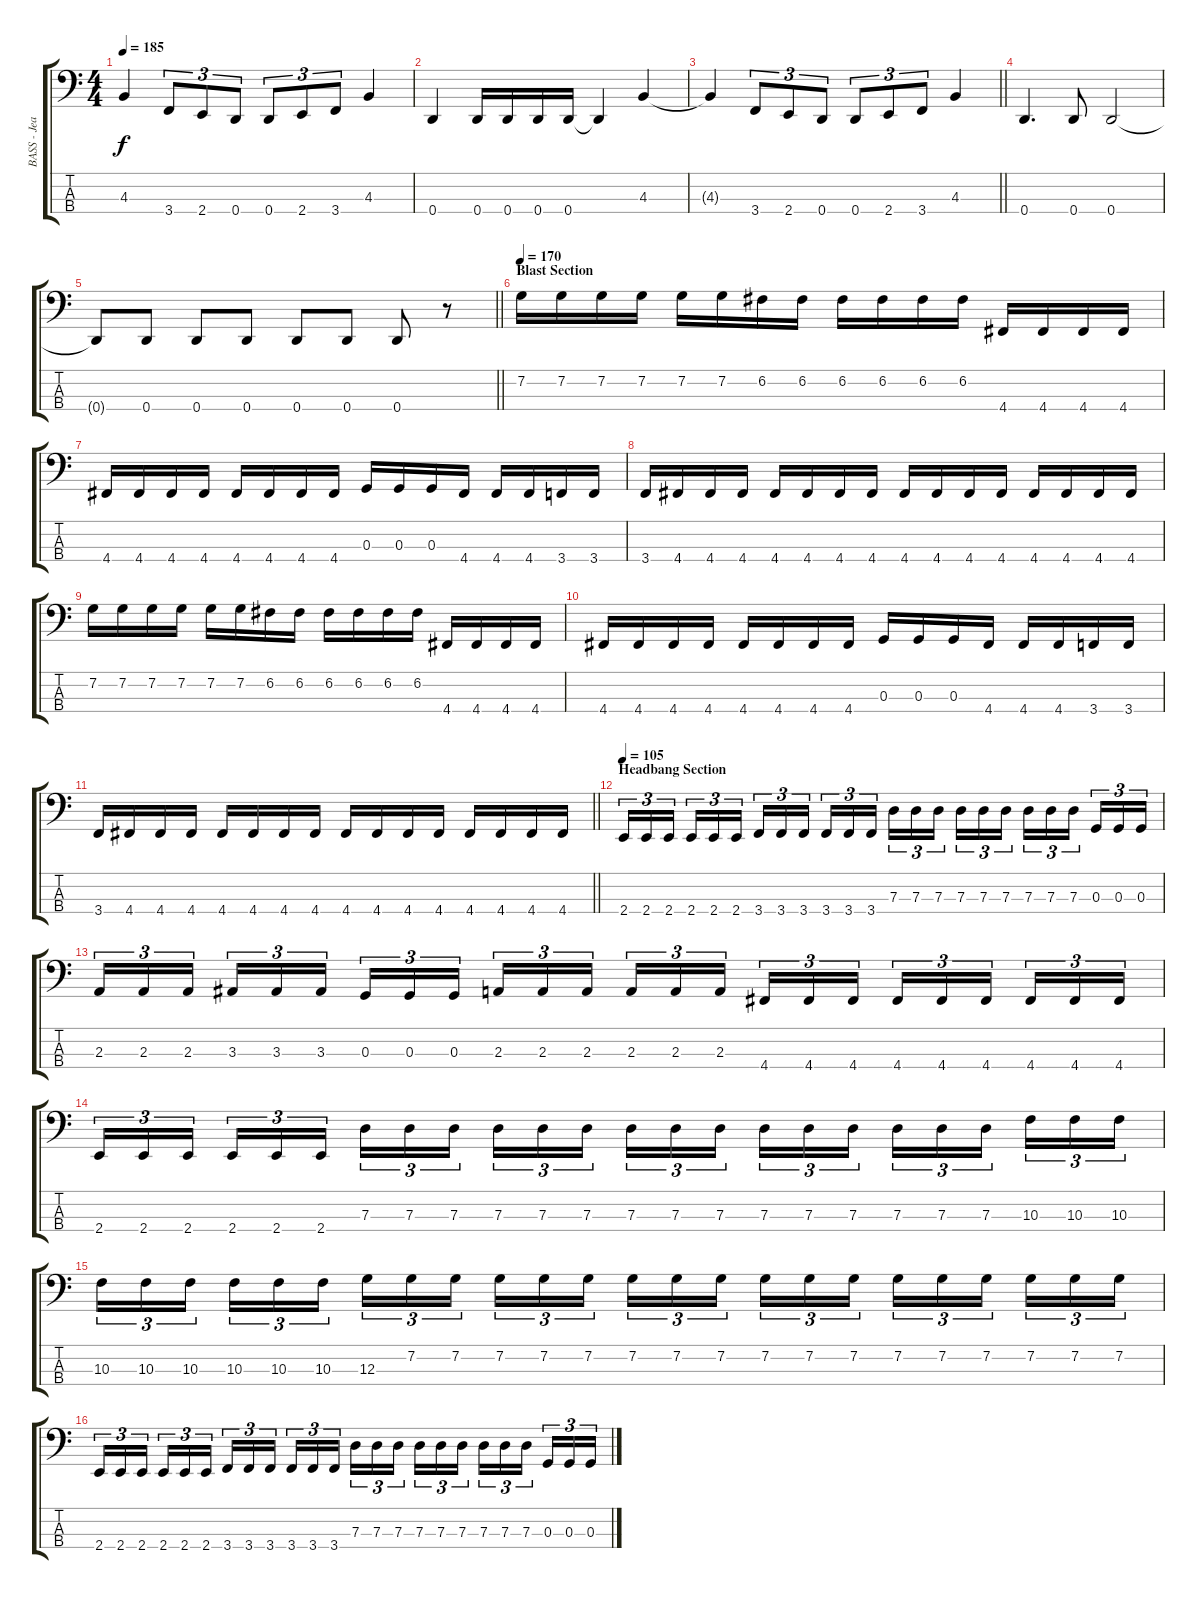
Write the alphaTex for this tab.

\track ("BASS - Jean Michel Labadie" "BASS - Jea") {instrument electricbasspick}
\staff {score tabs}
\tuning (F2 C2 G1 D1) {hide}
\ts (4 4)
\tempo 185
\clef f4
\ks c
4.3{t}.4{dy f} 3.4.8{tu (3 2)} 2.4.8{tu (3 2)} 0.4.8{tu (3 2)} 0.4.8{tu (3 2)} 2.4.8{tu (3 2)} 3.4.8{tu (3 2)} 4.3.4 |
0.4.4 0.4.16 0.4.16 0.4.16 0.4.16 0.4{t}.4 4.3.4 |
\barLineRight lightlight
4.3{t}.4 3.4.8{tu (3 2)} 2.4.8{tu (3 2)} 0.4.8{tu (3 2)} 0.4.8{tu (3 2)} 2.4.8{tu (3 2)} 3.4.8{tu (3 2)} 4.3.4 |
0.4.4{d} 0.4.8 0.4.2 |
\barLineRight lightlight
0.4{t}.8 0.4.8 0.4.8 0.4.8 0.4.8 0.4.8 0.4.8 r.8 |
\section ("" "Blast Section")
\tempo 170
7.2.16 7.2.16 7.2.16 7.2.16 7.2.16 7.2.16 6.2.16 6.2.16 6.2.16 6.2.16 6.2.16 6.2.16 4.4.16 4.4.16 4.4.16 4.4.16 |
4.4.16 4.4.16 4.4.16 4.4.16 4.4.16 4.4.16 4.4.16 4.4.16 0.3.16 0.3.16 0.3.16 4.4.16 4.4.16 4.4.16 3.4.16 3.4.16 |
3.4.16 4.4.16 4.4.16 4.4.16 4.4.16 4.4.16 4.4.16 4.4.16 4.4.16 4.4.16 4.4.16 4.4.16 4.4.16 4.4.16 4.4.16 4.4.16 |
7.2.16 7.2.16 7.2.16 7.2.16 7.2.16 7.2.16 6.2.16 6.2.16 6.2.16 6.2.16 6.2.16 6.2.16 4.4.16 4.4.16 4.4.16 4.4.16 |
4.4.16 4.4.16 4.4.16 4.4.16 4.4.16 4.4.16 4.4.16 4.4.16 0.3.16 0.3.16 0.3.16 4.4.16 4.4.16 4.4.16 3.4.16 3.4.16 |
\barLineRight lightlight
3.4.16 4.4.16 4.4.16 4.4.16 4.4.16 4.4.16 4.4.16 4.4.16 4.4.16 4.4.16 4.4.16 4.4.16 4.4.16 4.4.16 4.4.16 4.4.16 |
\section ("" "Headbang Section")
\tempo 105
2.4.16{tu (3 2)} 2.4.16{tu (3 2)} 2.4.16{tu (3 2) beam splitsecondary} 2.4.16{tu (3 2)} 2.4.16{tu (3 2)} 2.4.16{tu (3 2)} 3.4.16{tu (3 2)} 3.4.16{tu (3 2)} 3.4.16{tu (3 2) beam splitsecondary} 3.4.16{tu (3 2)} 3.4.16{tu (3 2)} 3.4.16{tu (3 2)} 7.3.16{tu (3 2)} 7.3.16{tu (3 2)} 7.3.16{tu (3 2) beam splitsecondary} 7.3.16{tu (3 2)} 7.3.16{tu (3 2)} 7.3.16{tu (3 2)} 7.3.16{tu (3 2)} 7.3.16{tu (3 2)} 7.3.16{tu (3 2) beam splitsecondary} 0.3.16{tu (3 2)} 0.3.16{tu (3 2)} 0.3.16{tu (3 2)} |
2.3.16{tu (3 2)} 2.3.16{tu (3 2)} 2.3.16{tu (3 2) beam splitsecondary} 3.3.16{tu (3 2)} 3.3.16{tu (3 2)} 3.3.16{tu (3 2)} 0.3.16{tu (3 2)} 0.3.16{tu (3 2)} 0.3.16{tu (3 2) beam splitsecondary} 2.3.16{tu (3 2)} 2.3.16{tu (3 2)} 2.3.16{tu (3 2)} 2.3.16{tu (3 2)} 2.3.16{tu (3 2)} 2.3.16{tu (3 2) beam splitsecondary} 4.4.16{tu (3 2)} 4.4.16{tu (3 2)} 4.4.16{tu (3 2)} 4.4.16{tu (3 2)} 4.4.16{tu (3 2)} 4.4.16{tu (3 2) beam splitsecondary} 4.4.16{tu (3 2)} 4.4.16{tu (3 2)} 4.4.16{tu (3 2)} |
2.4.16{tu (3 2)} 2.4.16{tu (3 2)} 2.4.16{tu (3 2) beam splitsecondary} 2.4.16{tu (3 2)} 2.4.16{tu (3 2)} 2.4.16{tu (3 2)} 7.3.16{tu (3 2)} 7.3.16{tu (3 2)} 7.3.16{tu (3 2) beam splitsecondary} 7.3.16{tu (3 2)} 7.3.16{tu (3 2)} 7.3.16{tu (3 2)} 7.3.16{tu (3 2)} 7.3.16{tu (3 2)} 7.3.16{tu (3 2) beam splitsecondary} 7.3.16{tu (3 2)} 7.3.16{tu (3 2)} 7.3.16{tu (3 2)} 7.3.16{tu (3 2)} 7.3.16{tu (3 2)} 7.3.16{tu (3 2) beam splitsecondary} 10.3.16{tu (3 2)} 10.3.16{tu (3 2)} 10.3.16{tu (3 2)} |
10.3.16{tu (3 2)} 10.3.16{tu (3 2)} 10.3.16{tu (3 2) beam splitsecondary} 10.3.16{tu (3 2)} 10.3.16{tu (3 2)} 10.3.16{tu (3 2)} 12.3.16{tu (3 2)} 7.2.16{tu (3 2)} 7.2.16{tu (3 2) beam splitsecondary} 7.2.16{tu (3 2)} 7.2.16{tu (3 2)} 7.2.16{tu (3 2)} 7.2.16{tu (3 2)} 7.2.16{tu (3 2)} 7.2.16{tu (3 2) beam splitsecondary} 7.2.16{tu (3 2)} 7.2.16{tu (3 2)} 7.2.16{tu (3 2)} 7.2.16{tu (3 2)} 7.2.16{tu (3 2)} 7.2.16{tu (3 2) beam splitsecondary} 7.2.16{tu (3 2)} 7.2.16{tu (3 2)} 7.2.16{tu (3 2)} |
2.4.16{tu (3 2)} 2.4.16{tu (3 2)} 2.4.16{tu (3 2) beam splitsecondary} 2.4.16{tu (3 2)} 2.4.16{tu (3 2)} 2.4.16{tu (3 2)} 3.4.16{tu (3 2)} 3.4.16{tu (3 2)} 3.4.16{tu (3 2) beam splitsecondary} 3.4.16{tu (3 2)} 3.4.16{tu (3 2)} 3.4.16{tu (3 2)} 7.3.16{tu (3 2)} 7.3.16{tu (3 2)} 7.3.16{tu (3 2) beam splitsecondary} 7.3.16{tu (3 2)} 7.3.16{tu (3 2)} 7.3.16{tu (3 2)} 7.3.16{tu (3 2)} 7.3.16{tu (3 2)} 7.3.16{tu (3 2) beam splitsecondary} 0.3.16{tu (3 2)} 0.3.16{tu (3 2)} 0.3.16{tu (3 2)}
